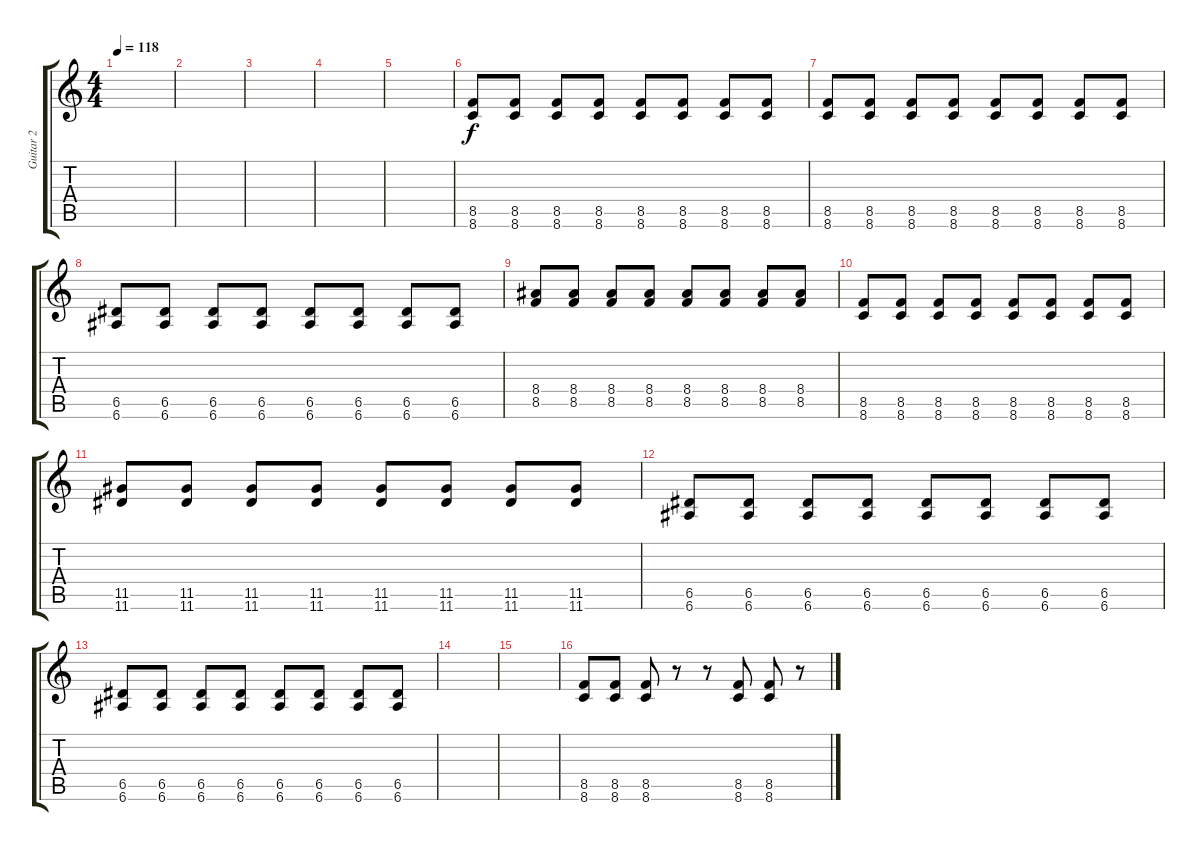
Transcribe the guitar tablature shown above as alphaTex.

\track ("Guitar 2" "Guitar 2") {instrument distortionguitar}
\staff {score tabs}
\tuning (E4 B3 G3 D3 A2 E2) {hide}
\ts (4 4)
\tempo 118
\clef g2
\ks c
|
|
|
|
|
(8.5 8.6).8 (8.5 8.6).8 (8.5 8.6).8 (8.5 8.6).8 (8.5 8.6).8 (8.5 8.6).8 (8.5 8.6).8 (8.5 8.6).8 |
(8.5 8.6).8 (8.5 8.6).8 (8.5 8.6).8 (8.5 8.6).8 (8.5 8.6).8 (8.5 8.6).8 (8.5 8.6).8 (8.5 8.6).8 |
(6.5 6.6).8 (6.5 6.6).8 (6.5 6.6).8 (6.5 6.6).8 (6.5 6.6).8 (6.5 6.6).8 (6.5 6.6).8 (6.5 6.6).8 |
(8.4 8.5).8 (8.4 8.5).8 (8.4 8.5).8 (8.4 8.5).8 (8.4 8.5).8 (8.4 8.5).8 (8.4 8.5).8 (8.4 8.5).8 |
(8.5 8.6).8 (8.5 8.6).8 (8.5 8.6).8 (8.5 8.6).8 (8.5 8.6).8 (8.5 8.6).8 (8.5 8.6).8 (8.5 8.6).8 |
(11.5 11.6).8 (11.5 11.6).8 (11.5 11.6).8 (11.5 11.6).8 (11.5 11.6).8 (11.5 11.6).8 (11.5 11.6).8 (11.5 11.6).8 |
(6.5 6.6).8 (6.5 6.6).8 (6.5 6.6).8 (6.5 6.6).8 (6.5 6.6).8 (6.5 6.6).8 (6.5 6.6).8 (6.5 6.6).8 |
(6.5 6.6).8 (6.5 6.6).8 (6.5 6.6).8 (6.5 6.6).8 (6.5 6.6).8 (6.5 6.6).8 (6.5 6.6).8 (6.5 6.6).8 |
|
|
(8.5 8.6).8 (8.5 8.6).8 (8.5 8.6).8 r.8 r.8 (8.5 8.6).8 (8.5 8.6).8 r.8
